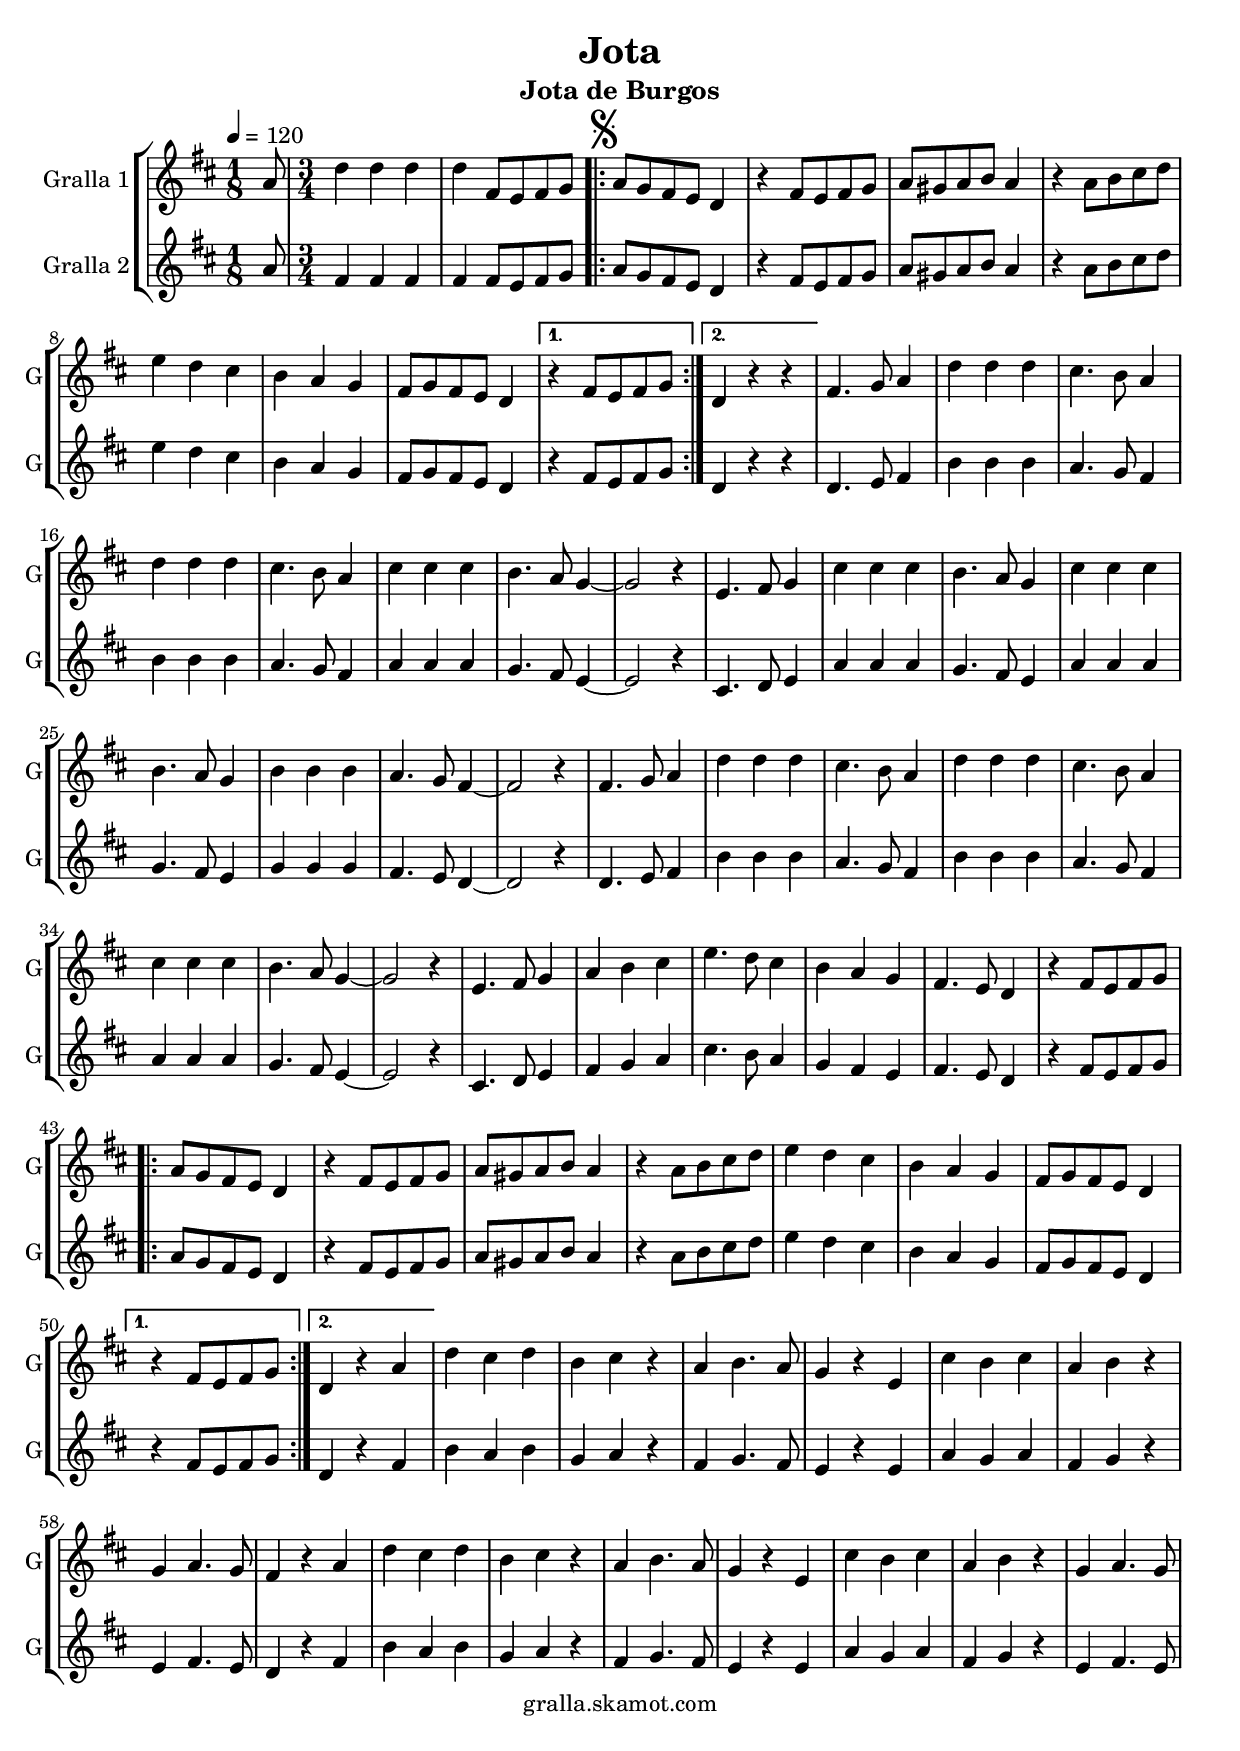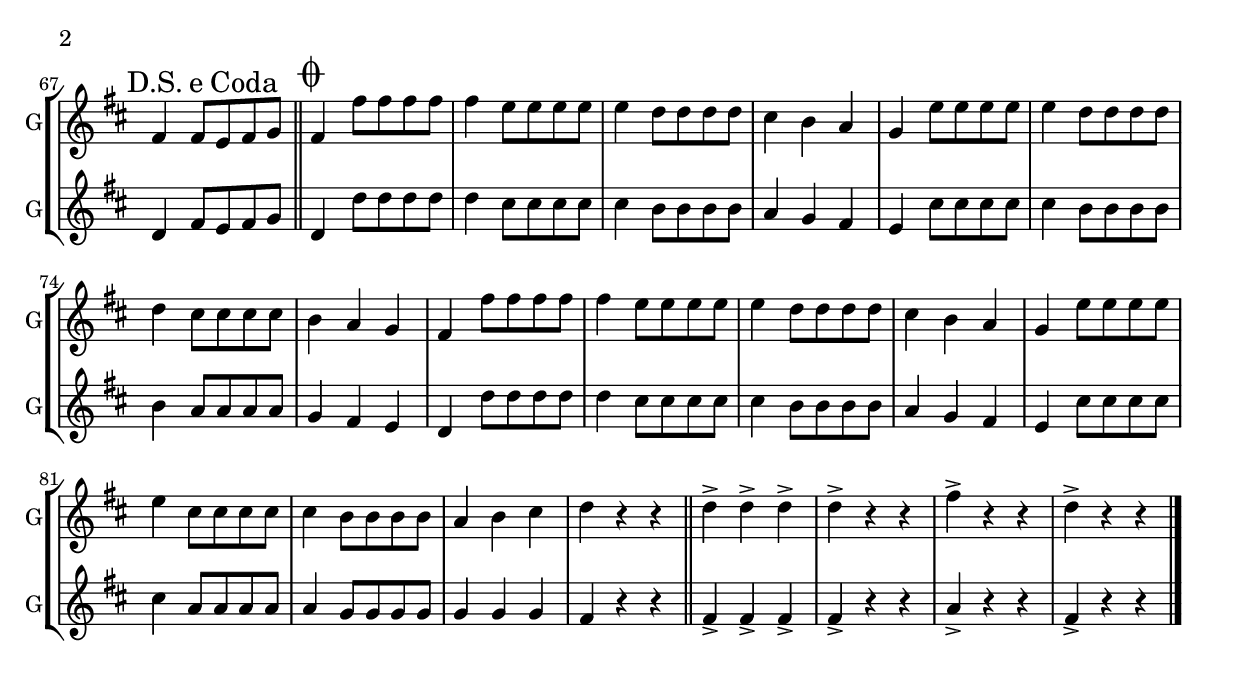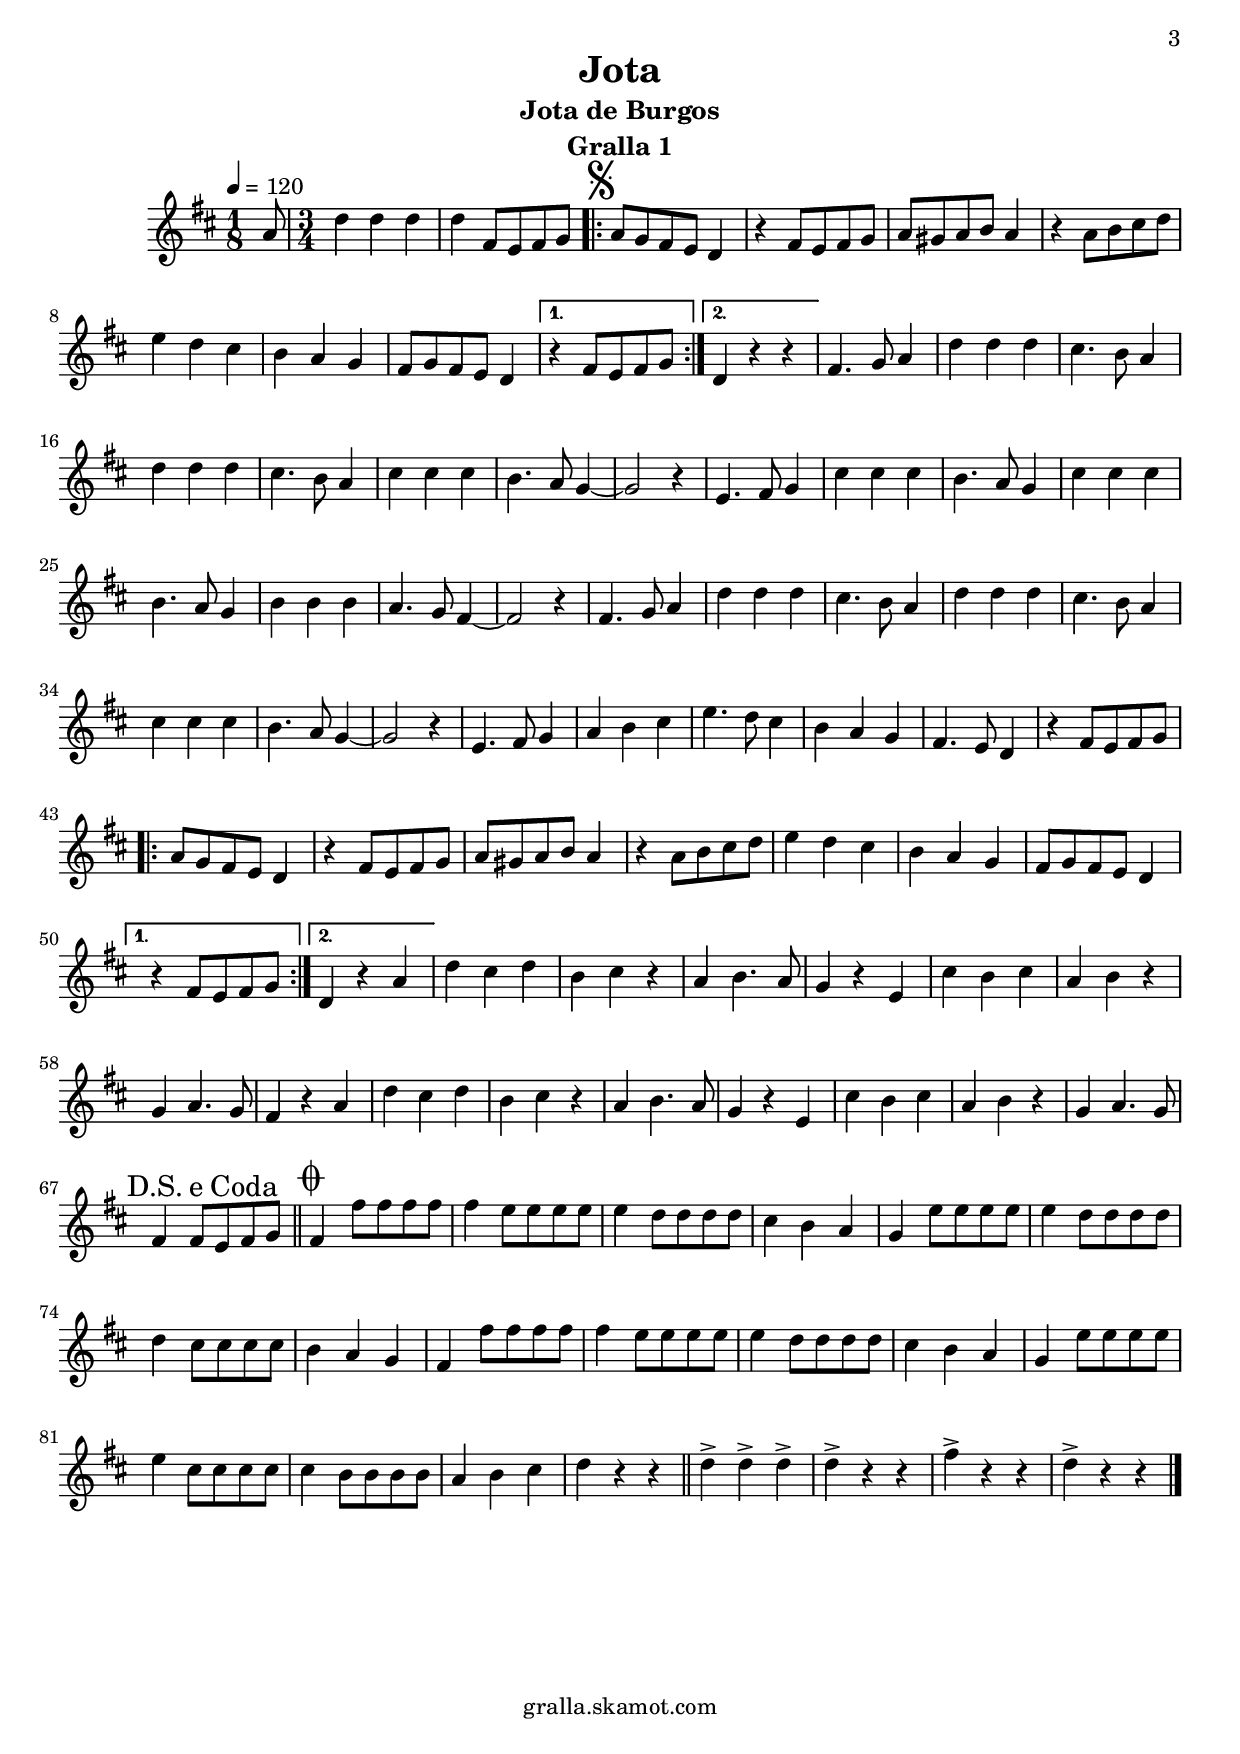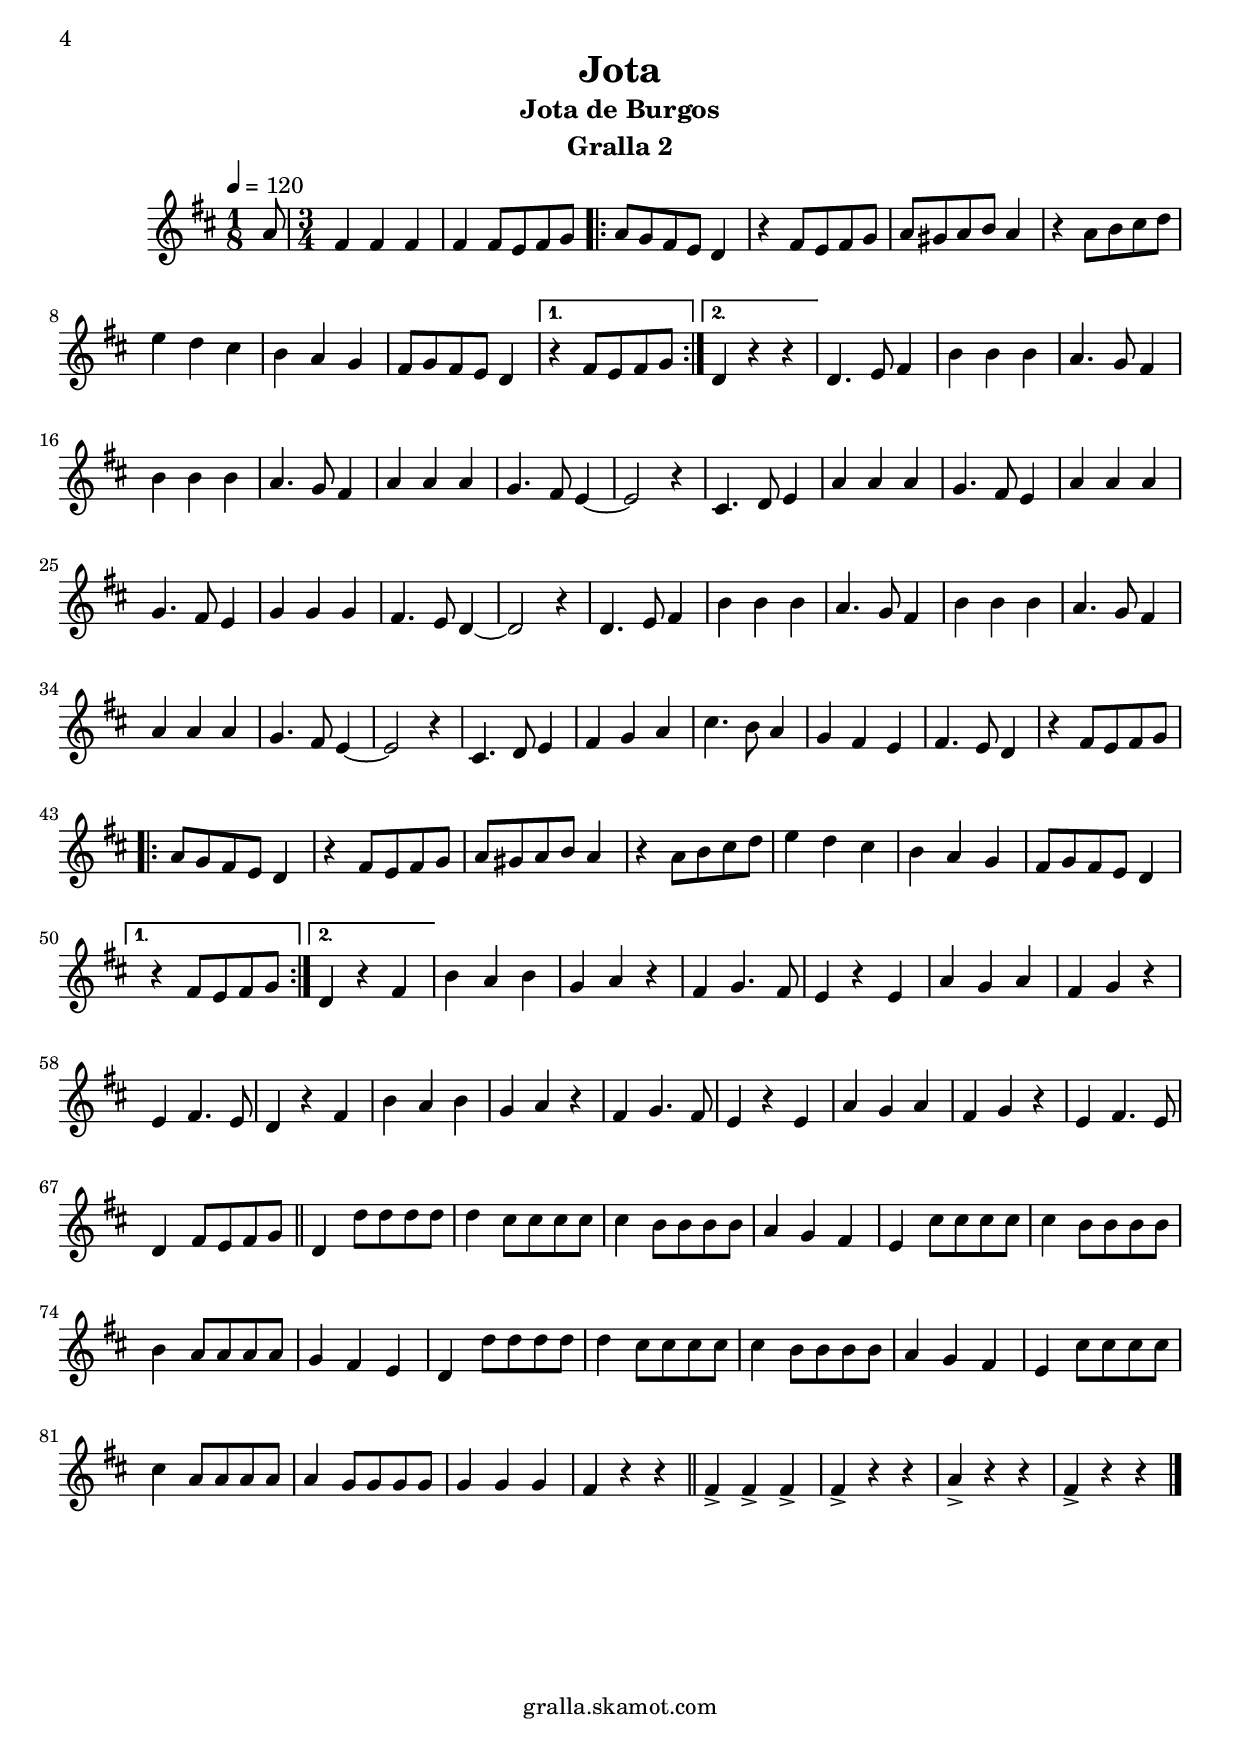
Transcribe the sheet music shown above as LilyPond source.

\version "2.16.2"

\header {
  dedication=""
  title="Jota"
  subtitle="Jota de Burgos"
  subsubtitle=""
  poet=""
  meter=""
  piece=""
  composer=""
  arranger=""
  opus=""
  instrument=""
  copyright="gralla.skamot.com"
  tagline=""
}

liniaroAa =
\relative a'
{
  \tempo 4=120
  \clef treble
  \key d \major
  \time 1/8
  a8  |
  \time 3/4   d4 d d  |
  d4 fis,8 e fis g  |
  \repeat volta 2 { \mark \markup {\musicglyph #"scripts.segno"} a8 g fis e d4  |
  %05
  r4 fis8 e fis g  |
  a8 gis a b a4  |
  r4 a8 b cis d  |
  e4 d cis  |
  b4 a g  |
  %10
  fis8 g fis e d4 }
  \alternative { { r4 fis8 e fis g }
  { d4 r r } }
  fis4. g8 a4  |
  d4 d d  |
  %15
  cis4. b8 a4  |
  d4 d d  |
  cis4. b8 a4  |
  cis4 cis cis  |
  b4. a8 g4 ~  |
  %20
  g2 r4  |
  e4. fis8 g4  |
  cis4 cis cis  |
  b4. a8 g4  |
  cis4 cis cis  |
  %25
  b4. a8 g4  |
  b4 b b  |
  a4. g8 fis4 ~  |
  fis2 r4  |
  fis4. g8 a4  |
  %30
  d4 d d  |
  cis4. b8 a4  |
  d4 d d  |
  cis4. b8 a4  |
  cis4 cis cis  |
  %35
  b4. a8 g4 ~  |
  g2 r4  |
  e4. fis8 g4  |
  a4 b cis  |
  e4. d8 cis4  |
  %40
  b4 a g  |
  fis4. e8 d4  |
  r4 fis8 e fis g  |
  \repeat volta 2 { a8 g fis e d4  |
  r4 fis8 e fis g  |
  %45
  a8 gis a b a4  |
  r4 a8 b cis d  |
  e4 d cis  |
  b4 a g  |
  fis8 g fis e d4 }
  %50
  \alternative { { r4 fis8 e fis g }
  { d4 r a' } }
  d4 cis d  |
  b4 cis r  |
  a4 b4. a8  |
  %55
  g4 r e  |
  cis'4 b cis  |
  a4 b r  |
  g4 a4. g8  |
  fis4 r a  |
  %60
  d4 cis d  |
  b4 cis r  |
  a4 b4. a8  |
  g4 r e  |
  cis'4 b cis  |
  %65
  a4 b r  |
  g4 a4. g8  |
  \mark \markup {D.S. e Coda} fis4 fis8 e fis g  \bar "||"
  \mark \markup {\musicglyph #"scripts.coda"} fis4 fis'8 fis fis fis  |
  fis4 e8 e e e  |
  %70
  e4 d8 d d d  |
  cis4 b a  |
  g4 e'8 e e e  |
  e4 d8 d d d  |
  d4 cis8 cis cis cis  |
  %75
  b4 a g  |
  fis4 fis'8 fis fis fis  |
  fis4 e8 e e e  |
  e4 d8 d d d  |
  cis4 b a  |
  %80
  g4 e'8 e e e  |
  e4 cis8 cis cis cis  |
  cis4 b8 b b b  |
  a4 b cis  |
  d4 r r  \bar "||"
  %85
  d4-> d-> d->  |
  d4-> r r  |
  fis4-> r r  |
  d4-> r r  \bar "|."
}

liniaroAb =
\relative a'
{
  \tempo 4=120
  \clef treble
  \key d \major
  \time 1/8
  a8  |
  \time 3/4   fis4 fis fis  |
  fis4 fis8 e fis g  |
  \repeat volta 2 { a8 g fis e d4  |
  %05
  r4 fis8 e fis g  |
  a8 gis a b a4  |
  r4 a8 b cis d  |
  e4 d cis  |
  b4 a g  |
  %10
  fis8 g fis e d4 }
  \alternative { { r4 fis8 e fis g }
  { d4 r r } }
  d4. e8 fis4  |
  b4 b b  |
  %15
  a4. g8 fis4  |
  b4 b b  |
  a4. g8 fis4  |
  a4 a a  |
  g4. fis8 e4 ~  |
  %20
  e2 r4  |
  cis4. d8 e4  |
  a4 a a  |
  g4. fis8 e4  |
  a4 a a  |
  %25
  g4. fis8 e4  |
  g4 g g  |
  fis4. e8 d4 ~  |
  d2 r4  |
  d4. e8 fis4  |
  %30
  b4 b b  |
  a4. g8 fis4  |
  b4 b b  |
  a4. g8 fis4  |
  a4 a a  |
  %35
  g4. fis8 e4 ~  |
  e2 r4  |
  cis4. d8 e4  |
  fis4 g a  |
  cis4. b8 a4  |
  %40
  g4 fis e  |
  fis4. e8 d4  |
  r4 fis8 e fis g  |
  \repeat volta 2 { a8 g fis e d4  |
  r4 fis8 e fis g  |
  %45
  a8 gis a b a4  |
  r4 a8 b cis d  |
  e4 d cis  |
  b4 a g  |
  fis8 g fis e d4 }
  %50
  \alternative { { r4 fis8 e fis g }
  { d4 r fis } }
  b4 a b  |
  g4 a r  |
  fis4 g4. fis8  |
  %55
  e4 r e  |
  a4 g a  |
  fis4 g r  |
  e4 fis4. e8  |
  d4 r fis  |
  %60
  b4 a b  |
  g4 a r  |
  fis4 g4. fis8  |
  e4 r e  |
  a4 g a  |
  %65
  fis4 g r  |
  e4 fis4. e8  |
  d4 fis8 e fis g  \bar "||"
  d4 d'8 d d d  |
  d4 cis8 cis cis cis  |
  %70
  cis4 b8 b b b  |
  a4 g fis  |
  e4 cis'8 cis cis cis  |
  cis4 b8 b b b  |
  b4 a8 a a a  |
  %75
  g4 fis e  |
  d4 d'8 d d d  |
  d4 cis8 cis cis cis  |
  cis4 b8 b b b  |
  a4 g fis  |
  %80
  e4 cis'8 cis cis cis  |
  cis4 a8 a a a  |
  a4 g8 g g g  |
  g4 g g  |
  fis4 r r  \bar "||"
  %85
  fis4-> fis-> fis->  |
  fis4-> r r  |
  a4-> r r  |
  fis4-> r r  \bar "|."
}

\bookpart {
  \score {
    \new StaffGroup {
      \override Score.RehearsalMark #'self-alignment-X = #LEFT
      <<
        \new Staff \with {instrumentName = #"Gralla 1" shortInstrumentName = #"G"} \liniaroAa
        \new Staff \with {instrumentName = #"Gralla 2" shortInstrumentName = #"G"} \liniaroAb
      >>
    }
    \layout {}
  }
  \score { \unfoldRepeats
    \new StaffGroup {
      \override Score.RehearsalMark #'self-alignment-X = #LEFT
      <<
        \new Staff \with {instrumentName = #"Gralla 1" shortInstrumentName = #"G"} \liniaroAa
        \new Staff \with {instrumentName = #"Gralla 2" shortInstrumentName = #"G"} \liniaroAb
      >>
    }
    \midi {
      \set Staff.midiInstrument = "oboe"
      \set DrumStaff.midiInstrument = "drums"
    }
  }
}

\bookpart {
  \header {instrument="Gralla 1"}
  \score {
    \new StaffGroup {
      \override Score.RehearsalMark #'self-alignment-X = #LEFT
      <<
        \new Staff \liniaroAa
      >>
    }
    \layout {}
  }
  \score { \unfoldRepeats
    \new StaffGroup {
      \override Score.RehearsalMark #'self-alignment-X = #LEFT
      <<
        \new Staff \liniaroAa
      >>
    }
    \midi {
      \set Staff.midiInstrument = "oboe"
      \set DrumStaff.midiInstrument = "drums"
    }
  }
}

\bookpart {
  \header {instrument="Gralla 2"}
  \score {
    \new StaffGroup {
      \override Score.RehearsalMark #'self-alignment-X = #LEFT
      <<
        \new Staff \liniaroAb
      >>
    }
    \layout {}
  }
  \score { \unfoldRepeats
    \new StaffGroup {
      \override Score.RehearsalMark #'self-alignment-X = #LEFT
      <<
        \new Staff \liniaroAb
      >>
    }
    \midi {
      \set Staff.midiInstrument = "oboe"
      \set DrumStaff.midiInstrument = "drums"
    }
  }
}

